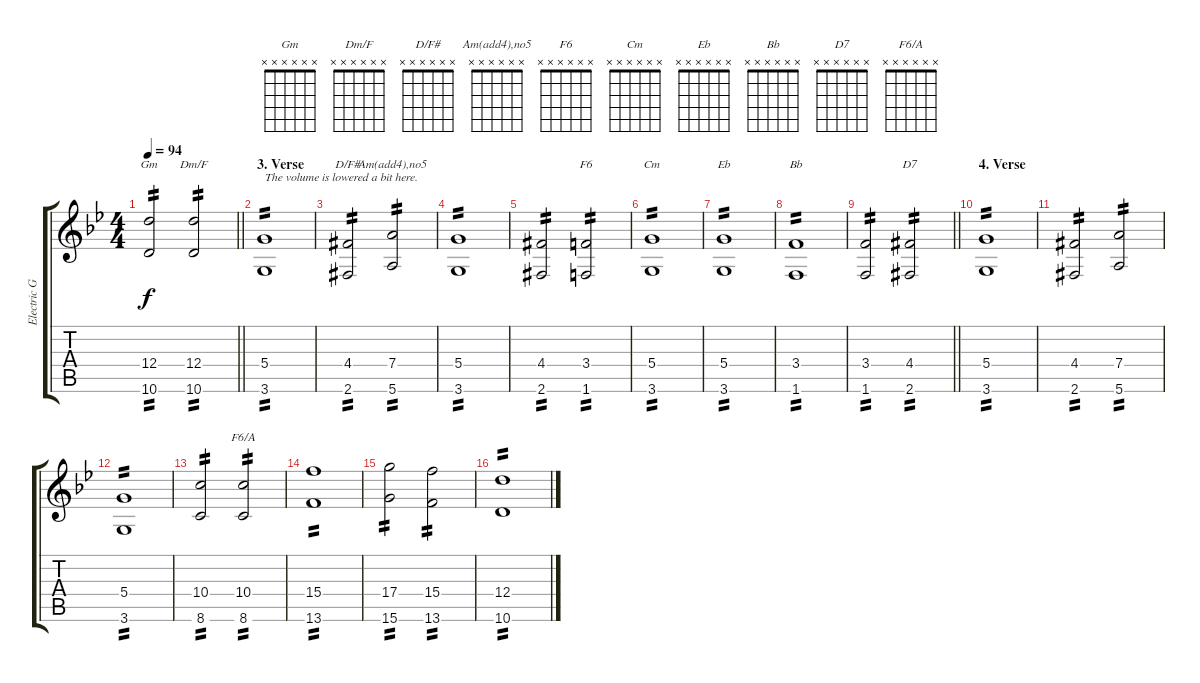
\track ("Electric Guitar, distorted" "Electric G") {instrument overdrivenguitar}
\staff {score tabs}
\tuning (E4 B3 G3 D3 A2 E2) {hide}
\chord ("Gm" x x x x x x)
\chord ("Dm/F" x x x x x x)
\chord ("D/F#" x x x x x x)
\chord ("Am(add4),no5" x x x x x x)
\chord ("F6" x x x x x x)
\chord ("Cm" x x x x x x)
\chord ("Eb" x x x x x x)
\chord ("Bb" x x x x x x)
\chord ("D7" x x x x x x)
\chord ("F6/A" x x x x x x)
\ts (4 4)
\tempo 94
\clef g2
\barLineRight lightlight
\ks gminor
(12.4 10.6).2{ch "Gm" tp 2 dy f} (12.4 10.6).2{ch "Dm/F" tp 2} |
\section ("" "3. Verse")
(5.4 3.6).1{txt "The volume is lowered a bit here." tp 2 volume 9} |
(4.4{acc #} 2.6{acc #}).2{ch "D/F#" tp 2} (7.4 5.6).2{ch "Am(add4),no5" tp 2} |
(5.4 3.6).1{tp 2} |
(4.4{acc #} 2.6{acc #}).2{tp 2} (3.4 1.6).2{ch "F6" tp 2} |
(5.4 3.6).1{ch "Cm" tp 2} |
(5.4 3.6).1{ch "Eb" tp 2} |
(3.4 1.6).1{ch "Bb" tp 2} |
\barLineRight lightlight
(3.4 1.6).2{tp 2} (4.4{acc #} 2.6{acc #}).2{ch "D7" tp 2} |
\section ("" "4. Verse")
(5.4 3.6).1{tp 2} |
(4.4{acc #} 2.6{acc #}).2{tp 2} (7.4 5.6).2{tp 2} |
(5.4 3.6).1{tp 2} |
(10.4 8.6).2{tp 2} (10.4 8.6).2{ch "F6/A" tp 2} |
(15.4 13.6).1{tp 2} |
(17.4 15.6).2{tp 2} (15.4 13.6).2{tp 2} |
(12.4 10.6).1{tp 2}
